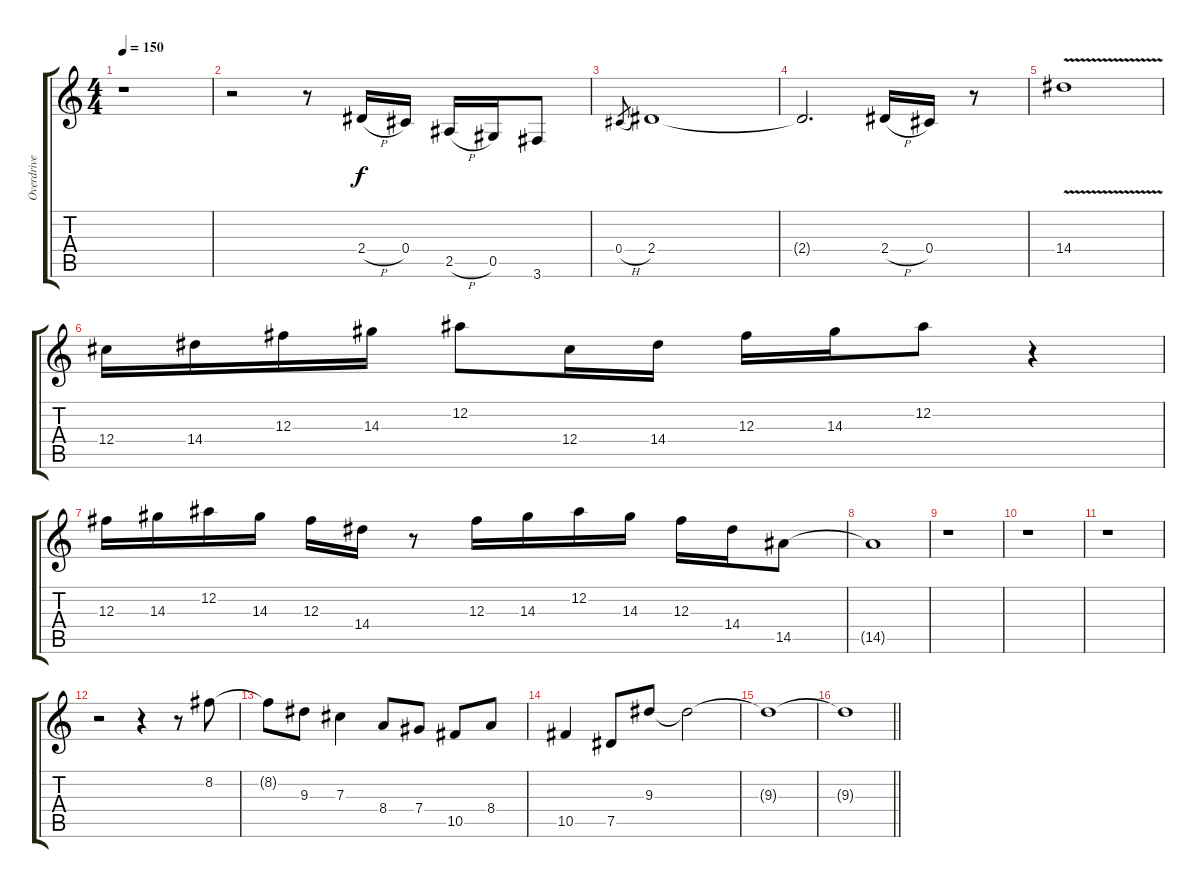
\track ("Overdrive" "Overdrive") {instrument overdrivenguitar}
\staff {score tabs}
\tuning (Eb4 Bb3 Gb3 Db3 Ab2 Eb2) {hide}
\ts (4 4)
\tempo 150
\clef g2
\ks c
r.1{dy f} |
r.2 r.8 2.4{h}.16 0.4.16 2.5{h}.16 0.5.16 3.6.8 |
0.4{h}.8{gr} 2.4.1 |
2.4{t}.2{d} 2.4{h}.16 0.4.16 r.8 |
14.4{v}.1 |
12.4.16 14.4.16 12.3.16 14.3.16 12.2.8 12.4.16 14.4.16 12.3.16 14.3.16 12.2.8 r.4 |
12.3.16 14.3.16 12.2.16 14.3.16 12.3.16 14.4.16 r.8 12.3.16 14.3.16 12.2.16 14.3.16 12.3.16 14.4.16 14.5.8 |
14.5{t}.1 |
r.1 |
r.1 |
r.1 |
r.2 r.4 r.8 8.2.8 |
8.2{t}.8 9.3.8 7.3.4 8.4.8 7.4.8 10.5.8 8.4.8 |
10.5.4 7.5.8 9.3.8 9.3{t}.2 |
9.3{t}.1 |
\barLineRight lightlight
9.3{t}.1
